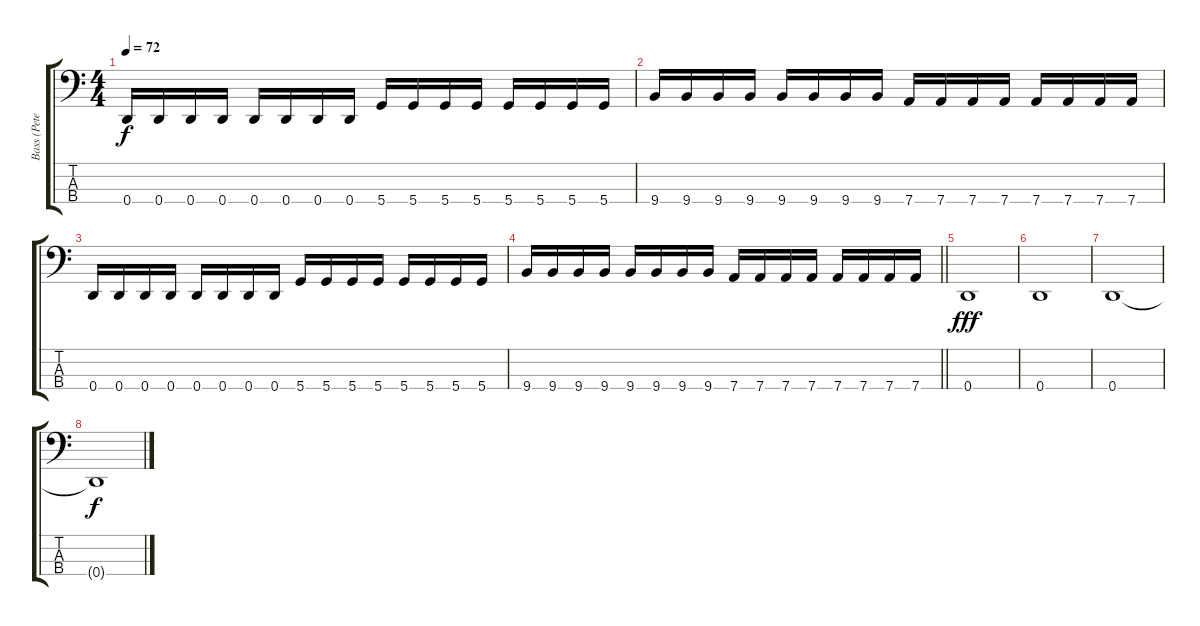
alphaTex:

\track ("Bass (Pete)" "Bass (Pete") {instrument electricbassfinger}
\staff {score tabs}
\tuning (G2 D2 A1 D1) {hide}
\ts (4 4)
\tempo 72
\clef f4
\ks c
0.4.16{dy f} 0.4.16 0.4.16 0.4.16 0.4.16 0.4.16 0.4.16 0.4.16 5.4.16 5.4.16 5.4.16 5.4.16 5.4.16 5.4.16 5.4.16 5.4.16 |
9.4.16 9.4.16 9.4.16 9.4.16 9.4.16 9.4.16 9.4.16 9.4.16 7.4.16 7.4.16 7.4.16 7.4.16 7.4.16 7.4.16 7.4.16 7.4.16 |
0.4.16 0.4.16 0.4.16 0.4.16 0.4.16 0.4.16 0.4.16 0.4.16 5.4.16 5.4.16 5.4.16 5.4.16 5.4.16 5.4.16 5.4.16 5.4.16 |
\barLineRight lightlight
9.4.16 9.4.16 9.4.16 9.4.16 9.4.16 9.4.16 9.4.16 9.4.16 7.4.16 7.4.16 7.4.16 7.4.16 7.4.16 7.4.16 7.4.16 7.4.16 |
0.4.1{dy fff} |
0.4.1 |
0.4.1 |
0.4{t}.1{dy f}
